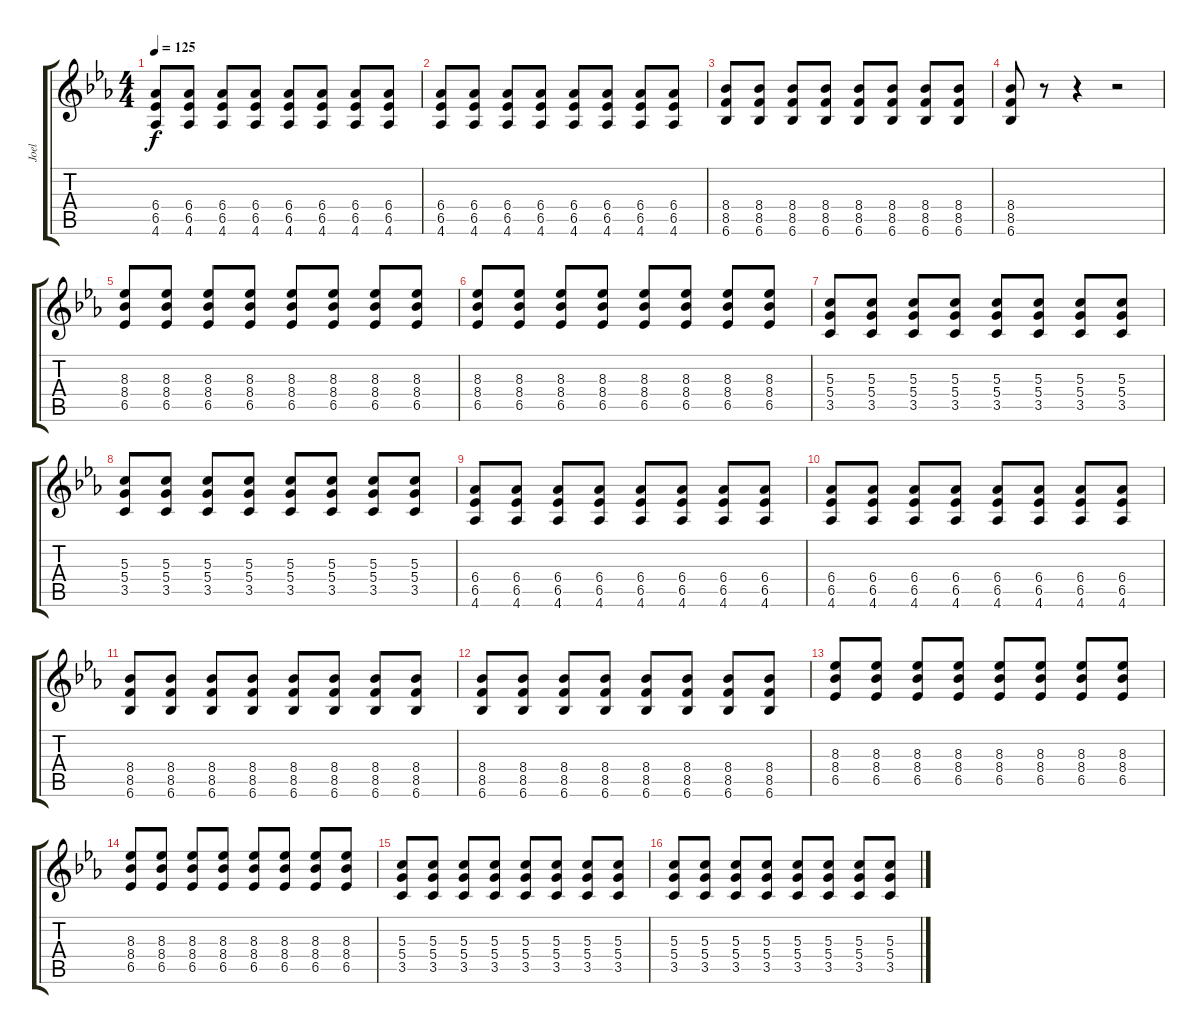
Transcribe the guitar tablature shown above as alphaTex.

\track ("Joel" "Joel") {instrument distortionguitar}
\staff {score tabs}
\tuning (E4 B3 G3 D3 A2 E2) {hide}
\ts (4 4)
\tempo 125
\clef g2
\ks eb
(6.4 6.5 4.6).8{dy f} (6.4 6.5 4.6).8 (6.4 6.5 4.6).8 (6.4 6.5 4.6).8 (6.4 6.5 4.6).8 (6.4 6.5 4.6).8 (6.4 6.5 4.6).8 (6.4 6.5 4.6).8 |
(6.4 6.5 4.6).8 (6.4 6.5 4.6).8 (6.4 6.5 4.6).8 (6.4 6.5 4.6).8 (6.4 6.5 4.6).8 (6.4 6.5 4.6).8 (6.4 6.5 4.6).8 (6.4 6.5 4.6).8 |
(8.4 8.5 6.6).8 (8.4 8.5 6.6).8 (8.4 8.5 6.6).8 (8.4 8.5 6.6).8 (8.4 8.5 6.6).8 (8.4 8.5 6.6).8 (8.4 8.5 6.6).8 (8.4 8.5 6.6).8 |
(8.4 8.5 6.6).8 r.8 r.4 r.2 |
(8.3 8.4 6.5).8 (8.3 8.4 6.5).8 (8.3 8.4 6.5).8 (8.3 8.4 6.5).8 (8.3 8.4 6.5).8 (8.3 8.4 6.5).8 (8.3 8.4 6.5).8 (8.3 8.4 6.5).8 |
(8.3 8.4 6.5).8 (8.3 8.4 6.5).8 (8.3 8.4 6.5).8 (8.3 8.4 6.5).8 (8.3 8.4 6.5).8 (8.3 8.4 6.5).8 (8.3 8.4 6.5).8 (8.3 8.4 6.5).8 |
(5.3 5.4 3.5).8 (5.3 5.4 3.5).8 (5.3 5.4 3.5).8 (5.3 5.4 3.5).8 (5.3 5.4 3.5).8 (5.3 5.4 3.5).8 (5.3 5.4 3.5).8 (5.3 5.4 3.5).8 |
(5.3 5.4 3.5).8 (5.3 5.4 3.5).8 (5.3 5.4 3.5).8 (5.3 5.4 3.5).8 (5.3 5.4 3.5).8 (5.3 5.4 3.5).8 (5.3 5.4 3.5).8 (5.3 5.4 3.5).8 |
(6.4 6.5 4.6).8 (6.4 6.5 4.6).8 (6.4 6.5 4.6).8 (6.4 6.5 4.6).8 (6.4 6.5 4.6).8 (6.4 6.5 4.6).8 (6.4 6.5 4.6).8 (6.4 6.5 4.6).8 |
(6.4 6.5 4.6).8 (6.4 6.5 4.6).8 (6.4 6.5 4.6).8 (6.4 6.5 4.6).8 (6.4 6.5 4.6).8 (6.4 6.5 4.6).8 (6.4 6.5 4.6).8 (6.4 6.5 4.6).8 |
(8.4 8.5 6.6).8 (8.4 8.5 6.6).8 (8.4 8.5 6.6).8 (8.4 8.5 6.6).8 (8.4 8.5 6.6).8 (8.4 8.5 6.6).8 (8.4 8.5 6.6).8 (8.4 8.5 6.6).8 |
(8.4 8.5 6.6).8 (8.4 8.5 6.6).8 (8.4 8.5 6.6).8 (8.4 8.5 6.6).8 (8.4 8.5 6.6).8 (8.4 8.5 6.6).8 (8.4 8.5 6.6).8 (8.4 8.5 6.6).8 |
(8.3 8.4 6.5).8 (8.3 8.4 6.5).8 (8.3 8.4 6.5).8 (8.3 8.4 6.5).8 (8.3 8.4 6.5).8 (8.3 8.4 6.5).8 (8.3 8.4 6.5).8 (8.3 8.4 6.5).8 |
(8.3 8.4 6.5).8 (8.3 8.4 6.5).8 (8.3 8.4 6.5).8 (8.3 8.4 6.5).8 (8.3 8.4 6.5).8 (8.3 8.4 6.5).8 (8.3 8.4 6.5).8 (8.3 8.4 6.5).8 |
(5.3 5.4 3.5).8 (5.3 5.4 3.5).8 (5.3 5.4 3.5).8 (5.3 5.4 3.5).8 (5.3 5.4 3.5).8 (5.3 5.4 3.5).8 (5.3 5.4 3.5).8 (5.3 5.4 3.5).8 |
(5.3 5.4 3.5).8 (5.3 5.4 3.5).8 (5.3 5.4 3.5).8 (5.3 5.4 3.5).8 (5.3 5.4 3.5).8 (5.3 5.4 3.5).8 (5.3 5.4 3.5).8 (5.3 5.4 3.5).8
